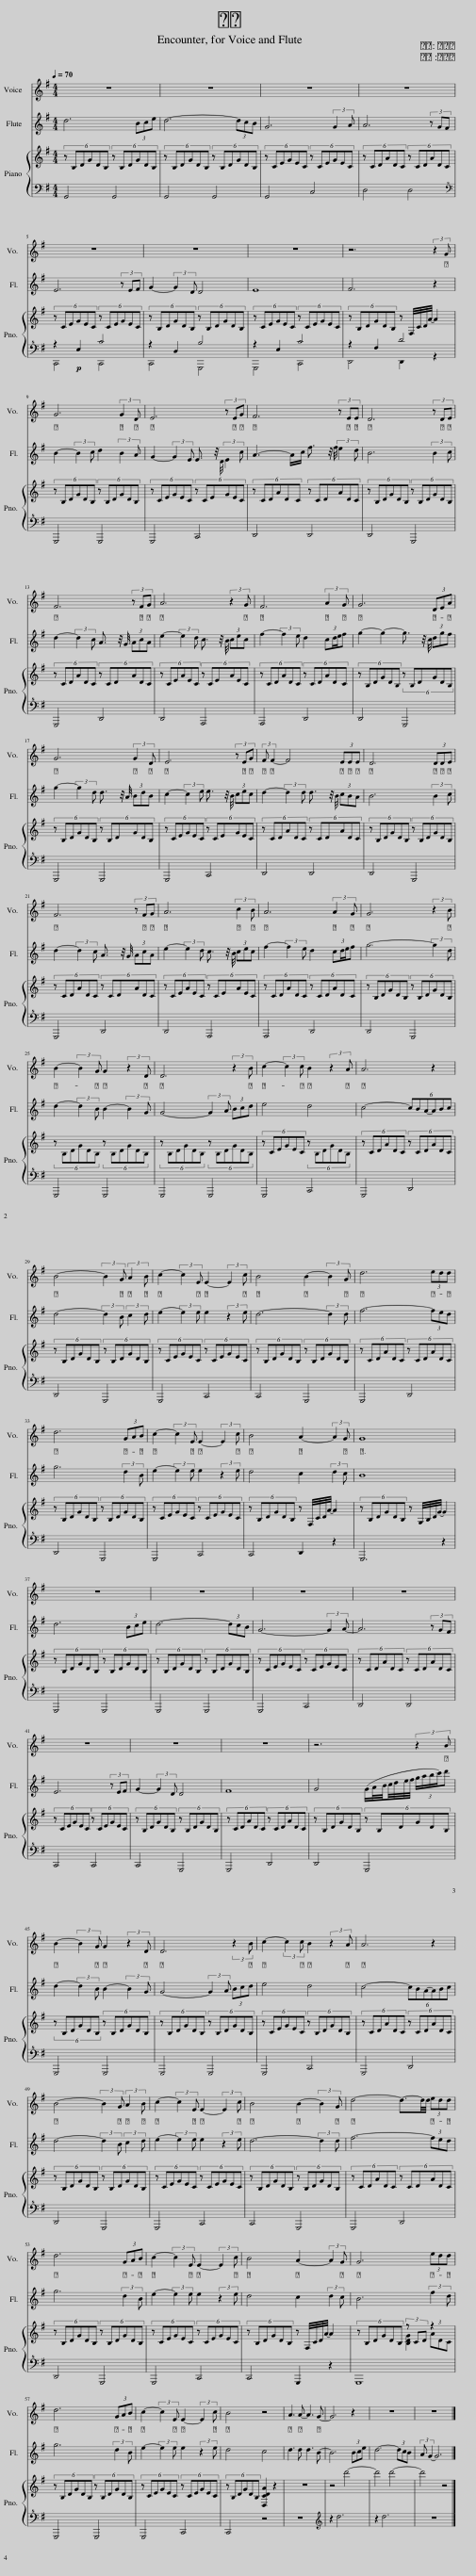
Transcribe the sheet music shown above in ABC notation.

X:1
%%score 1 2 { ( 3 6 ) | ( 4 5 ) }
L:1/8
Q:1/4=70
M:4/4
I:linebreak $
K:G
V:1 treble
V:2 treble
V:3 treble
V:6 treble
V:4 bass
V:5 bass
V:1
 z8 | z8 | z8 | z8 |$ z8 | %5
 z8 | z8 | z6 (3:2:2z2 G |$ G6 (3:2:2G2 D | E6 (3z EG | %10
 F6 (3z EE | D6 (3z DE |$ F6 (3z FG | A6 (3:2:2z2 G | F6 (3:2:2A2 G | %15
 G6 (3DEA |$ G6 (3:2:2G2 D | E6 (3z EG | (3:2:2F F2- F4 (3EEE | D6 (3DDE |$ %20
 F6 (3z FG | A6 (3:2:2c2 B | A6 (3:2:2A2 G | G6 (3:2:2z2 B |$ B2- (3:2:2B2 G G2 (3:2:2z2 D | %25
 D6 (3:2:2z2 B | c2- (3:2:2c2 c B2 (3:2:2z2 A | A6 z2 |$ B4- (3:2:2B2 G (3:2:2A2 B | c2- (3:2:2c2 E E2- (3:2:2E2 c | %30
 B4 B2- (3:2:2B2 G | d6 (3edd |$ d6 (3GAB | c2- (3:2:2c2 E E2- (3:2:2E2 c | B4 A2- (3:2:2A2 G | %35
 G8 |$ z8 | z8 | z8 | z8 |$ %40
 z8 | z8 | z8 | z6 (3:2:2z2 B |$ B2- (3:2:2B2 G G2 (3:2:2z2 D | %45
 D6 (3:2:2z2 B | c2- (3:2:2c2 c B2 (3:2:2z2 A | A6 z2 |$ B4- (3:2:2B2 G (3:2:2A2 B | c2- (3:2:2c2 E E2- (3:2:2E2 c | %50
 B4 B2- (3:2:2B2 G | d4- d3/2-d/4d/4 (3edd |$ d6 (3GAB | c2- (3:2:2c2 E E2- (3:2:2E2 c | B4 A2- (3:2:2A2 G | %55
 G6 (3edd |$ d6 (3GAB | c2- (3:2:2c2 E E2- (3:2:2E2 c | B4 z4 | A3 A- A3 G- | %60
 G6 z2 | z8 | z8 |] %63
V:2
 d6 (3Bce | d6- (3dcB | G6 (3:2:2G2 A | A6 (3z GF |$ E6 (3z EF | %5
 G2- (3:2:2G2 D D4 | E8 | F6 z2 |$ B2- (3:2:2B2 c d2 (3:2:2B2 A | G2- (3:2:2G2 E E3/2 z/4 D/4 (3:2:2E2 c | %10
 A3- A/c/ f3/2 z/4 f/4 (3:2:2e2 d | B6 (3:2:2B2 c |$ d2- (3:2:2d2 c A3/2 z/4 G/4 (3AcA | e2- (3:2:2e2 d c3/2 z/4 B/4 (3cec | f2- (3:2:2f2 e d2 (3:2:4cd/e/f | %15
 g2- g2- g3/2 z/4 c/4 (3dgf |$ g2- (3:2:2g2 d d3/2 z/4 A/4 (3BdB | c2- (3:2:2c2 e e3/2 z/4 B/4 (3cec | d2- (3:2:2d2 d d3/2 z/4 B/4 (3cBA | B6 (3:2:2B2 c |$ %20
 d2- (3:2:2d2 c A3/2 z/4 G/4 (3AcA | e2- (3:2:2e2 d c3/2 z/4 B/4 (3cec | f2- (3:2:2f2 e d2 (3:2:4cd/e/f | g6- (3:2:2g2 d |$ d2- (3:2:2d2 B B2- (3:2:2B2 G | %25
 G4- (3:2:2G2 A (3Bcd | e4 d4 | c4- (6:4:6cBA-ABc |$ d4- (3:2:2d2 B (3:2:2c2 d | e2- (3:2:2e2 e e2 (3:2:2z2 e | %30
 d6- (3:2:2d2 d | f6- (3fed |$ g6 (3:2:2d2 B | e2- (3:2:2e2 e e2 (3:2:2z2 e | d4 c2 (3:2:2d2 c | %35
 B8 |$ d6 (3Bce | d6- (3dcB | G6- (3:2:2G2 A- | A6 (3z GF |$ %40
 E6 (3z EF | G2- (3:2:2G2 D D4 | F8 | G4 (G/A/4B/4c/4d/4e/4f/4 (3:2:5g/a/b/c'/)d' |$ d2- (3:2:2d2 B B2- (3:2:2B2 G | %45
 G4- (3:2:2G2 A (3Bcd | e4 d4 | c4- (6:4:6cBA-ABc |$ d4- (3:2:2d2 B (3:2:2c2 d | e2- (3:2:2e2 e e2 (3:2:2z2 e | %50
 d6- (3:2:2d2 d | f6- (3fed |$ g6 (3:2:2d2 B | e2- (3:2:2e2 e e2 (3:2:2z2 e | d4 c2 (3:2:2d2 c | %55
 B6 (3:2:2f2 d |$ g6 (3:2:2d2 B | e2- (3:2:2e2 e e2 (3:2:2z2 e | d4 c4 | d3 d d3 B- | %60
 B6 (3Bce | d6- (3dcB | (3:2:2A G2- G6 |] %63
V:3
 (6:4:6z B,DGDB, (6:4:6z B,DGDB, | (6:4:6z B,DGDB, (6:4:6z B,DGDB, | (6:4:6z CEGEC (6:4:6z CEGEC | (6:4:6z CDADC (6:4:6z CDADC |$ (6:4:6z CEGEC (6:4:6z CEGEC | %5
 (6:4:6z B,DGDB, (6:4:6z B,DGDB, | (6:4:6z CEGEC (6:4:6z CEGEC | (6:4:6z B,DGDB, z F,/4C/4D/4A/4- A2 |$ (6:4:6z B,DGDB, (6:4:6z B,DGDB, | (6:4:6z CEGEC (6:4:6z CEGEC | %10
 (6:4:6z CDADC (6:4:6z CDADC | (6:4:6z B,DGDB, (6:4:6z B,DGDB, |$ (6:4:6z CDADC (6:4:6z CDADC | (6:4:6z CEAEC (6:4:6z CEAEC | (6:4:6z CDADC (6:4:6z CDADC | %15
 (6:4:6z B,DGDB, (6:4:6z B,DGDB, |$ (6:4:6z B,DGDB, (6:4:6z B,DGDB, | (6:4:6z CEGEC (6:4:6z CEGEC | (6:4:6z CDADC (6:4:6z CDADC | (6:4:6z B,DGDB, (6:4:6z B,DGDB, |$ %20
 (6:4:6z CDADC (6:4:6z CDADC | (6:4:6z CEAEC (6:4:6z CEAEC | (6:4:6z CDADC (6:4:6z CDADC | (6:4:6z B,DGDB, (6:4:6z B,DGDB, |$ (6:4:6z B,DGDB, (6:4:6z B,DGDB, | %25
 (6:4:6z B,DGDB, (6:4:6z B,DGDB, | (6:4:6z CEGEC (6:4:6z B,DGDB, | (6:4:6z CDADC (6:4:6z CDADC |$ (6:4:6z B,DGDB, (6:4:6z B,DGDB, | (6:4:6z CEGEC (6:4:6z CEGEC | %30
 (6:4:6z B,DGDB, (6:4:6z B,DGDB, | (6:4:6z CDADC (6:4:6z CDADC |$ (6:4:6z B,DGDB, (6:4:6z B,DGDB, | (6:4:6z CEGEC (6:4:6z CEGEC | (6:4:6z B,DGDB, z F,/4C/4D/4A/4- A2 | %35
 (6:4:6z B,DGDB, z G,/4B,/4D/4G/4- G2 |$ (6:4:6z B,DGDB, (6:4:6z B,DGDB, | (6:4:6z B,DGDB, (6:4:6z B,DGDB, | (6:4:6z CEGEC (6:4:6z CEGEC | (6:4:6z CDADC (6:4:6z CDADC |$ %40
 (6:4:6z CEGEC (6:4:6z CEGEC | (6:4:6z B,DGDB, (6:4:6z B,DGDB, | (6:4:6z CDADC (6:4:6z CDADC | (6:4:6z B,DGDB, (6:4:6z B,DGDB, |$ (6:4:6z B,DGDB, (6:4:6z B,DGDB, | %45
 (6:4:6z B,DGDB, (6:4:6z B,DGDB, | (6:4:6z CEGEC (6:4:6z B,DGDB, | (6:4:6z CDADC (6:4:6z CDADC |$ (6:4:6z B,DGDB, (6:4:6z B,DGDB, | (6:4:6z CEGEC (6:4:6z CEGEC | %50
 (6:4:6z B,DGDB, (6:4:6z B,DGDB, | (6:4:6z CDADC (6:4:6z CDADC |$ (6:4:6z B,DGDB, (6:4:6z B,DGDB, | (6:4:6z CEGEC (6:4:6z CEGEC | (6:4:6z B,DGDB, z F,/4C/4D/4A/4- A2 | %55
 (6:4:6z B,DGDB, (3z CD z2 |$ (6:4:6z B,DGDB, (6:4:6z B,DGDB, | (6:4:6z CEGEC (6:4:6z CEGEC | (6:4:6z B,DGDB, [D,CDA]2 z2 | z8 | %60
 z4 d'4- | d'4 d'4- | d'4 z4 |] %63
V:4
 G,,4 G,,4 | G,,4 G,,4 | G,,4 C,4 | D,4 D,4 |$[K:bass+8] z2!p! E,2 C4 | %5
 z2 D,2 B,4 | z2 E,2 C4 | z2 F,2 D4 |$ G,,,4 G,,,4 | G,,,4 C,,4 | %10
 D,,4 D,,4 | D,,4 G,,,4 |$ G,,,4 D,,4 | D,,4 A,,,4 | A,,,4 D,,4 | %15
 D,,4 G,,,4 |$ G,,,4 G,,,4 | G,,,4 C,,4 | D,,4 D,,4 | D,,4 G,,,4 |$ %20
 G,,,4 D,,4 | D,,4 A,,,4 | A,,,4 D,,4 | D,,4 G,,,4 |$ G,,,4 G,,,4 | %25
 G,,,4 G,,,4 | G,,,4 C,,4 | G,,,4 D,,4 |$ D,,4 G,,,4 | G,,,4 C,,4 | %30
 C,,4 G,,,4 | G,,,4 D,,4 |$ D,,4 G,,,4 | G,,,4 C,,4 | C,,4 D,,2 z2 | %35
 G,,,6 z2 |$ G,,,4 G,,,4 | G,,,4 G,,,4 | G,,,4 C,,4 | D,,4 D,,4 |$ %40
 C,,4 C,,4 | C,,4 G,,,4 | G,,,4 D,,4 | D,,4 G,,,4 |$ G,,,4 G,,,4 | %45
 G,,,4 G,,,4 | G,,,4 C,,4 | G,,,4 D,,4 |$ D,,4 G,,,4 | G,,,4 C,,4 | %50
 C,,4 G,,,4 | G,,,4 D,,4 |$ D,,4 G,,,4 | G,,,4 C,,4 | C,,4 G,,,2 z2 | %55
 G,,,8 |$ G,,,4 G,,,4 | G,,,4 C,,4 | C,,4 z4 | z8 | %60
[K:treble] z2 d6 | z2 d6 | z8 |] %63
V:5
 x8 | x8 | x8 | x8 |$[K:bass+8] C,,4 C,,4 | %5
 C,,4 G,,,4 | G,,,4 C,,4 | D,,4 D,,2 z2 |$ x8 | x8 | %10
 x8 | x8 |$ x8 | x8 | x8 | %15
 x8 |$ x8 | x8 | x8 | x8 |$ %20
 x8 | x8 | x8 | x8 |$ x8 | %25
 x8 | x8 | x8 |$ x8 | x8 | %30
 x8 | x8 |$ x8 | x8 | x8 | %35
 x8 |$ x8 | x8 | x8 | x8 |$ %40
 x8 | x8 | x8 | x8 |$ x8 | %45
 x8 | x8 | x8 |$ x8 | x8 | %50
 x8 | x8 |$ x8 | x8 | x8 | %55
 x8 |$ x8 | x8 | x8 | x8 | %60
[K:treble] x8 | x8 | x8 |] %63
V:6
 x8 | x8 | x8 | x8 |$ x8 | %5
 x8 | x8 | x8 |$ x8 | x8 | %10
 x8 | x8 |$ x8 | x8 | x8 | %15
 x8 |$ x8 | x8 | x8 | x8 |$ %20
 x8 | x8 | x8 | x8 |$ x8 | %25
 x8 | x8 | x8 |$ x8 | x8 | %30
 x8 | x8 |$ x8 | x8 | x8 | %35
 x8 |$ x8 | x8 | x8 | x8 |$ %40
 x8 | x8 | x8 | x8 |$ x8 | %45
 x8 | x8 | x8 |$ x8 | x8 | %50
 x8 | x8 |$ x8 | x8 | x8 | %55
 x4 [B,DG]2 (3ADC |$ x8 | x8 | x8 | x8 | %60
 x8 | x8 | x8 |] %63
